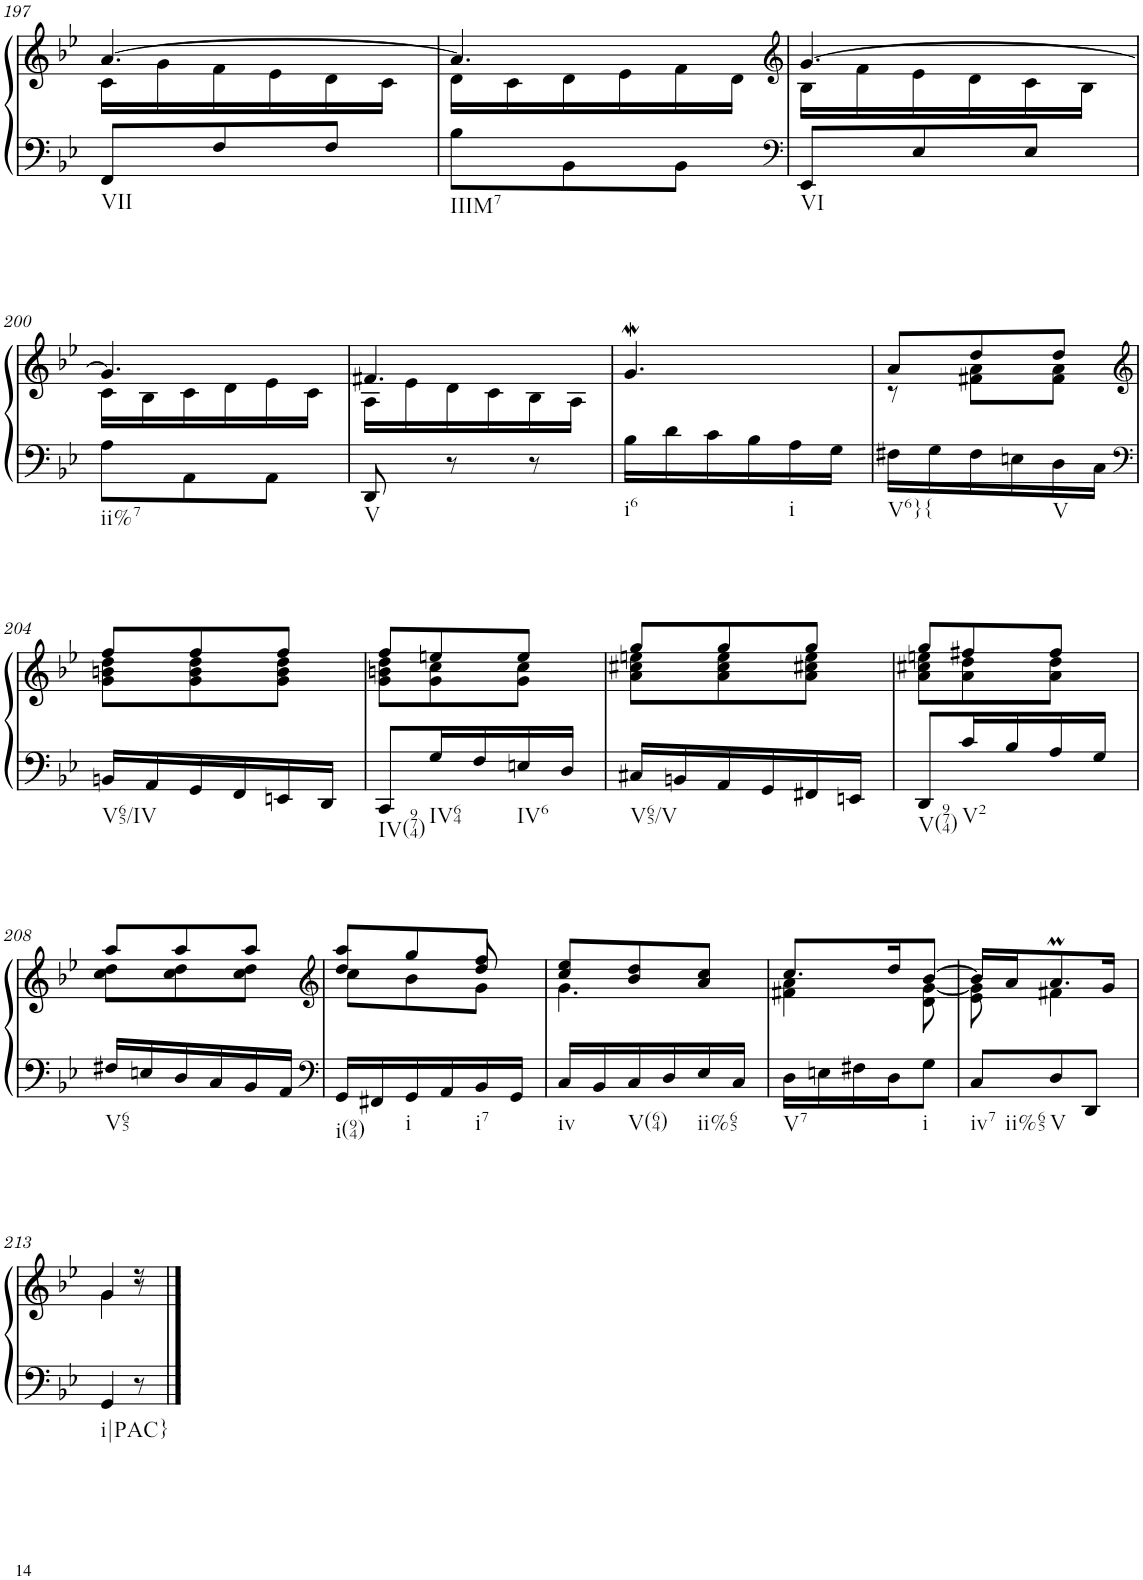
**kern	**kern
*part1	*part1
*staff2	*staff1
*I"unbenannt1	*
!!LO:PB:g=z
*clefF4	*clefG2
*k[b-e-]	*k[b-e-]
*M3/8	*M3/8
=197	=197
*	*^
!LO:TX:b:t=VII	!	!
8FF/L	[4.a/	16c\LL
.	.	16g\
8F/	.	16f\
.	.	16e-\
8F/J	.	16d\
.	.	16c\JJ
=198	=198	=198
!LO:TX:b:t=IIIM7	!	!
8B-\L	4.a/]	16d\LL
.	.	16c\
8BB-\	.	16d\
.	.	16e-\
8BB-\J	.	16f\
.	.	16d\JJ
=199	=199	=199
*clefF4	*clefG2	*
!LO:TX:b:t=VI	!	!
8EE-/L	[4.g/	16B-\LL
.	.	16f\
8E-/	.	16e-\
.	.	16d\
8E-/J	.	16c\
.	.	16B-\JJ
!!LO:LB:g=z	!!
=200	=200	=200
!LO:TX:b:t=ii%7	!	!
8A\L	4.g/]	16c\LL
.	.	16B-\
8AA\	.	16c\
.	.	16d\
8AA\J	.	16e-\
.	.	16c\JJ
=201	=201	=201
!LO:TX:b:t=V	!	!
8DD/	4.f#X/	16A\LL
.	.	16e-\
8r	.	16d\
.	.	16c\
8r	.	16B-\
.	.	16A\JJ
=202	=202	=202
!LO:TX:b:t=i6	!	!
*	*v	*v
16B-\LL	4.gW/
16d\	.
16c\	.
16B-\	.
!LO:TX:b:t=i	!
16A\	.
16G\JJ	.
=203	=203
*	*^
!LO:TX:b:t=V6}{	!	!
16F#X\LL	8a/L	8r
16G\	.	.
16F#\	8dd/	8f#X\ 8a\L
16En\	.	.
!LO:TX:b:t=V	!	!
16D\	8dd/J	8f#\ 8a\J
16C\JJ	.	.
!!LO:LB:g=z	!!
=204	=204	=204
*clefF4	*clefG2	*
!LO:TX:b:t=V65/IV	!	!
16BBn/LL	8ff/L	8g\ 8bn\ 8dd\L
16AA/	.	.
16GG/	8ff/	8g\ 8b\ 8dd\
16FF/	.	.
16EEn/	8ff/J	8g\ 8b\ 8dd\J
16DD/JJ	.	.
=205	=205	=205
!LO:TX:b:t=IV(974)	!	!
8CC/L	8ff/L	8g\ 8bn\ 8dd\L
!LO:TX:b:t=IV64	!	!
16G/L	8een/	8g\ 8cc\
16F/	.	.
!LO:TX:b:t=IV6	!	!
16En/	8ee/J	8g\ 8cc\J
16D/JJ	.	.
=206	=206	=206
!LO:TX:b:t=V65/V	!	!
16C#X/LL	8gg/L	8a\ 8cc#X\ 8een\L
16BBn/	.	.
16AA/	8gg/	8a\ 8cc#\ 8ee\
16GG/	.	.
16FF#X/	8gg/J	8a\ 8cc#X\ 8ee\J
16EEn/JJ	.	.
=207	=207	=207
!LO:TX:b:t=V(974)	!	!
8DD/L	8gg/L	8a\ 8cc#X\ 8een\L
!LO:TX:b:t=V2	!	!
16c/L	8ff#X/	8a\ 8dd\
16B-/	.	.
16A/	8ff#/J	8a\ 8dd\J
16G/JJ	.	.
!!LO:LB:g=z	!!
=208	=208	=208
!LO:TX:b:t=V65	!	!
16F#X/LL	8aa/L	8cc\ 8dd\L
16En/	.	.
16D/	8aa/	8cc\ 8dd\
16C/	.	.
16BB-/	8aa/J	8cc\ 8dd\J
16AA/JJ	.	.
*	*v	*v
=209	=209
*clefF4	*clefG2
*	*^
*	*	*^
!LO:TX:b:t=i(94)	!	!	!
16GG/LL	8aa/L	8cc\L	4dd/
16FF#X/	.	.	.
!LO:TX:b:t=i	!	!	!
16GG/	8gg/	8b-\	.
16AA/	.	.	.
!LO:TX:b:t=i7	!	!	!
16BB-/	8ff/J	8g\J	8dd/
16GG/JJ	.	.	.
*	*	*v	*v
=210	=210	=210
!LO:TX:b:t=iv	!	!
16C/LL	8cc/ 8ee-/L	4.g\
16BB-/	.	.
!LO:TX:b:t=V(64)	!	!
16C/	8b-/ 8dd/	.
16D/	.	.
!LO:TX:b:t=ii%65	!	!
16E-/	8a/ 8cc/J	.
16C/JJ	.	.
=211	=211	=211
!LO:TX:b:t=V7	!	!
16D\LL	8.cc/L	4f#X\ 4a\
16En\	.	.
16F#X\	.	.
16D\J	16dd/K	.
!LO:TX:b:t=i	!	!
8G\J	[8b-/J	8d\ [8g\
=212	=212	=212
!LO:TX:b:t=iv7	!	!
!LO:TX:b:t=ii%65	!	!
8C/L	16b-/LL]	8e-\ 8g\]
.	16a/J	.
!LO:TX:b:t=V	!	!
8D/	8.am/	4f#X\
8DD/J	.	.
.	16g/Jk	.
!!LO:LB:g=z
=213	=213	=213
*	*	*^
!LO:TX:b:t=i|PAC}	!	!	!
4GG/	4g/	4g\	4ryy
8r	8r	8ryy	8r
*	*v	*v	*v
==	==
*-	*-
